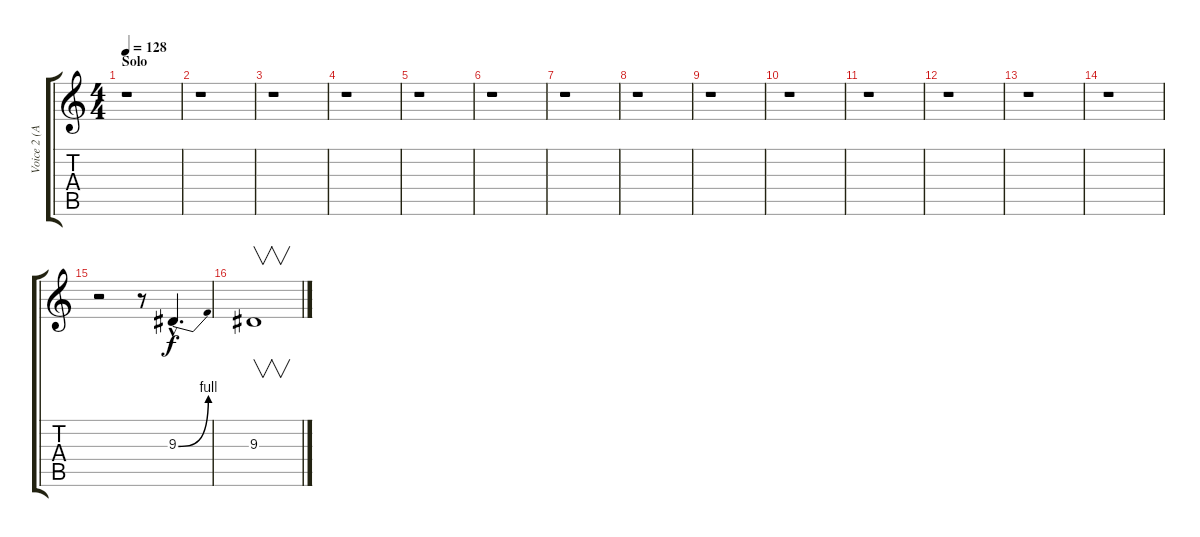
\track ("Voice 2 (Axl, Izzy, Duff)" "Voice 2 (A") {instrument lead8bassandlead}
\staff {score tabs}
\tuning (Eb4 Bb3 Gb3 Db3 Ab2 Eb2) {hide}
\ts (4 4)
\section ("" "Solo")
\tempo 128
\clef g2
\ks c
r.1{dy f} |
r.1 |
r.1 |
r.1 |
r.1 |
r.1 |
r.1 |
r.1 |
r.1 |
r.1 |
r.1 |
r.1 |
r.1 |
r.1 |
r.2{volume 16 instrument distortionguitar} r.8 9.3{be (bend 0 0 60 4) hac}.4{d} |
9.3.1{v}
